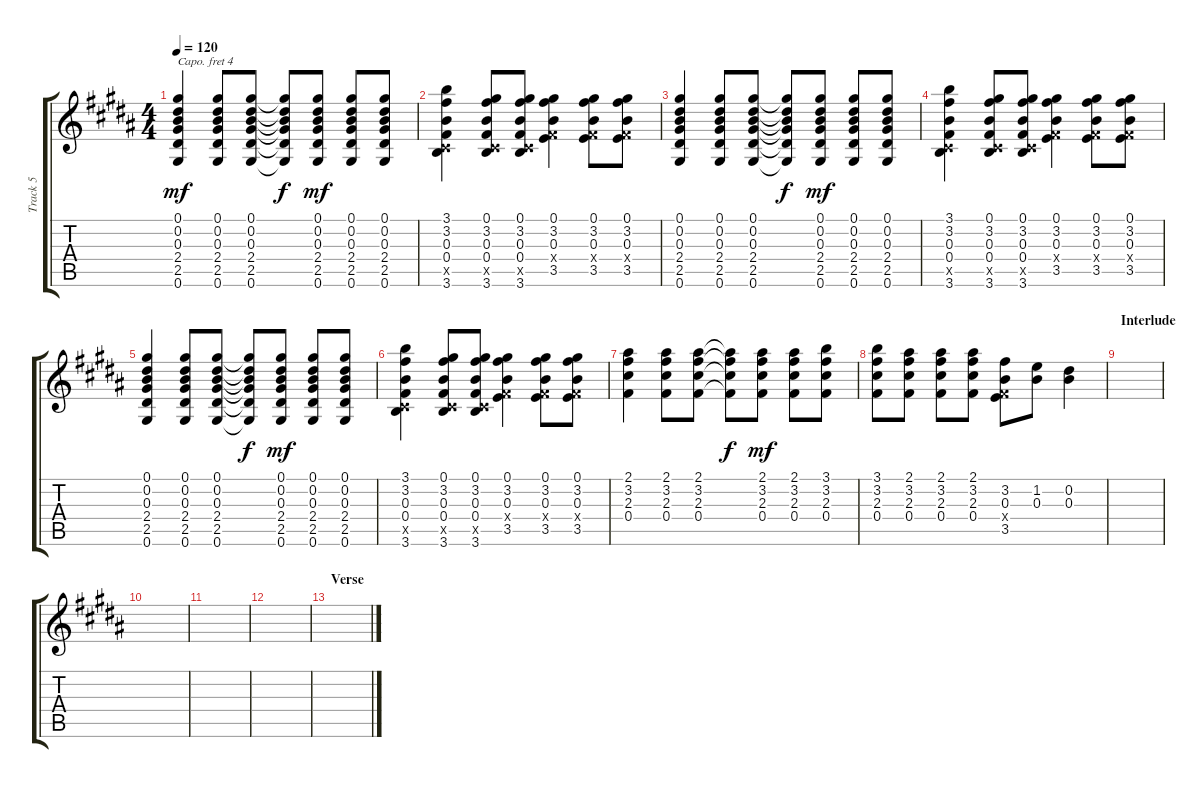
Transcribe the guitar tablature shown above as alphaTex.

\track ("Track 5" "Track 5") {instrument acousticguitarnylon}
\staff {score tabs}
\capo 4
\tuning (E4 B3 G3 D3 A2 E2) {hide}
\ts (4 4)
\tempo 120
\clef g2
\ks b
(0.1 0.2 0.3 2.4 2.5 0.6).4{dy mf} (0.1 0.2 0.3 2.4 2.5 0.6).8 (0.1 0.2 0.3 2.4 2.5 0.6).8 (0.1{t} 0.2{t} 0.3{t} 2.4{t} 2.5{t} 0.6{t}).8{dy f} (0.1 0.2 0.3 2.4 2.5 0.6).8{dy mf} (0.1 0.2 0.3 2.4 2.5 0.6).8 (0.1 0.2 0.3 2.4 2.5 0.6).8 |
(3.1 3.2 0.3 0.4 0.5{x} 3.6).4 (0.1 3.2 0.3 0.4 0.5{x} 3.6).8 (0.1 3.2 0.3 0.4 0.5{x} 3.6).8 (0.1 3.2 0.3 0.4{x} 3.5).4 (0.1 3.2 0.3 0.4{x} 3.5).8 (0.1 3.2 0.3 0.4{x} 3.5).8 |
(0.1 0.2 0.3 2.4 2.5 0.6).4 (0.1 0.2 0.3 2.4 2.5 0.6).8 (0.1 0.2 0.3 2.4 2.5 0.6).8 (0.1{t} 0.2{t} 0.3{t} 2.4{t} 2.5{t} 0.6{t}).8{dy f} (0.1 0.2 0.3 2.4 2.5 0.6).8{dy mf} (0.1 0.2 0.3 2.4 2.5 0.6).8 (0.1 0.2 0.3 2.4 2.5 0.6).8 |
(3.1 3.2 0.3 0.4 0.5{x} 3.6).4 (0.1 3.2 0.3 0.4 0.5{x} 3.6).8 (0.1 3.2 0.3 0.4 0.5{x} 3.6).8 (0.1 3.2 0.3 0.4{x} 3.5).4 (0.1 3.2 0.3 0.4{x} 3.5).8 (0.1 3.2 0.3 0.4{x} 3.5).8 |
(0.1 0.2 0.3 2.4 2.5 0.6).4 (0.1 0.2 0.3 2.4 2.5 0.6).8 (0.1 0.2 0.3 2.4 2.5 0.6).8 (0.1{t} 0.2{t} 0.3{t} 2.4{t} 2.5{t} 0.6{t}).8{dy f} (0.1 0.2 0.3 2.4 2.5 0.6).8{dy mf} (0.1 0.2 0.3 2.4 2.5 0.6).8 (0.1 0.2 0.3 2.4 2.5 0.6).8 |
(3.1 3.2 0.3 0.4 0.5{x} 3.6).4 (0.1 3.2 0.3 0.4 0.5{x} 3.6).8 (0.1 3.2 0.3 0.4 0.5{x} 3.6).8 (0.1 3.2 0.3 0.4{x} 3.5).4 (0.1 3.2 0.3 0.4{x} 3.5).8 (0.1 3.2 0.3 0.4{x} 3.5).8 |
(2.1 3.2 2.3 0.4).4 (2.1 3.2 2.3 0.4).8 (2.1 3.2 2.3 0.4).8 (2.1{t} 3.2{t} 2.3{t} 0.4{t}).8{dy f} (2.1 3.2 2.3 0.4).8{dy mf} (2.1 3.2 2.3 0.4).8 (3.1 3.2 2.3 0.4).8 |
(3.1 3.2 2.3 0.4).8 (2.1 3.2 2.3 0.4).8 (2.1 3.2 2.3 0.4).8 (2.1 3.2 2.3 0.4).8 (3.2 0.3 0.4{x} 3.5).8 (1.2 0.3).8 (0.2 0.3).4 |
\section ("" "Interlude")
|
|
|
|
\section ("" "Verse")
